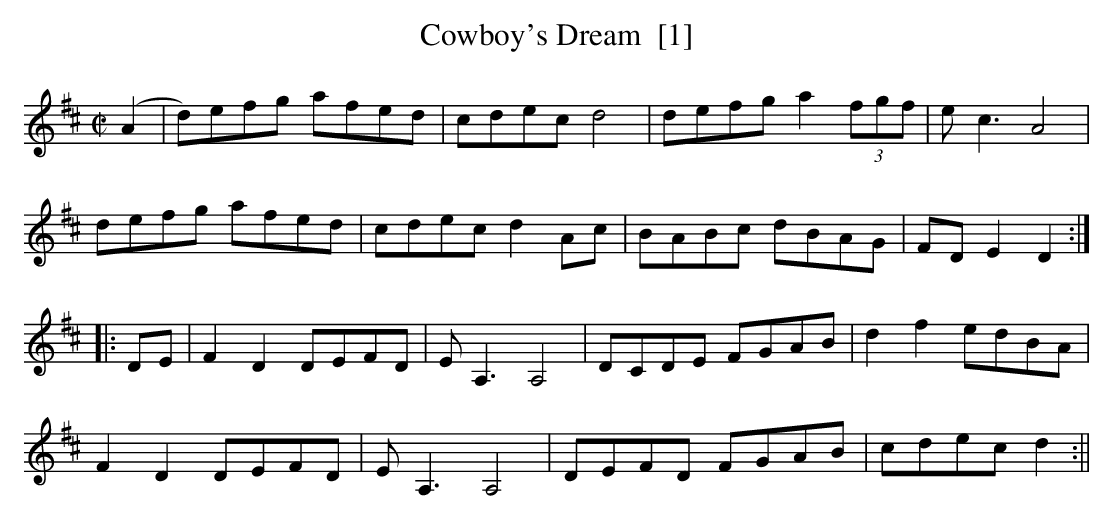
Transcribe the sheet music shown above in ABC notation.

X:1
T:Cowboy's Dream  [1]
L:1/8
M:C|
K:D
(A2 | d)efg afed | cdec d4 | defg a2 (3fgf | ec3 A4 |
defg afed | cdec d2 Ac |BABc dBAG | FD E2 D2 :|
|: DE | F2 D2 DEFD | EA,3 A,4 | DCDE FGAB | d2 f2 edBA |
F2 D2 DEFD | EA,3 A,4 | DEFD FGAB | cdec d2 :||
